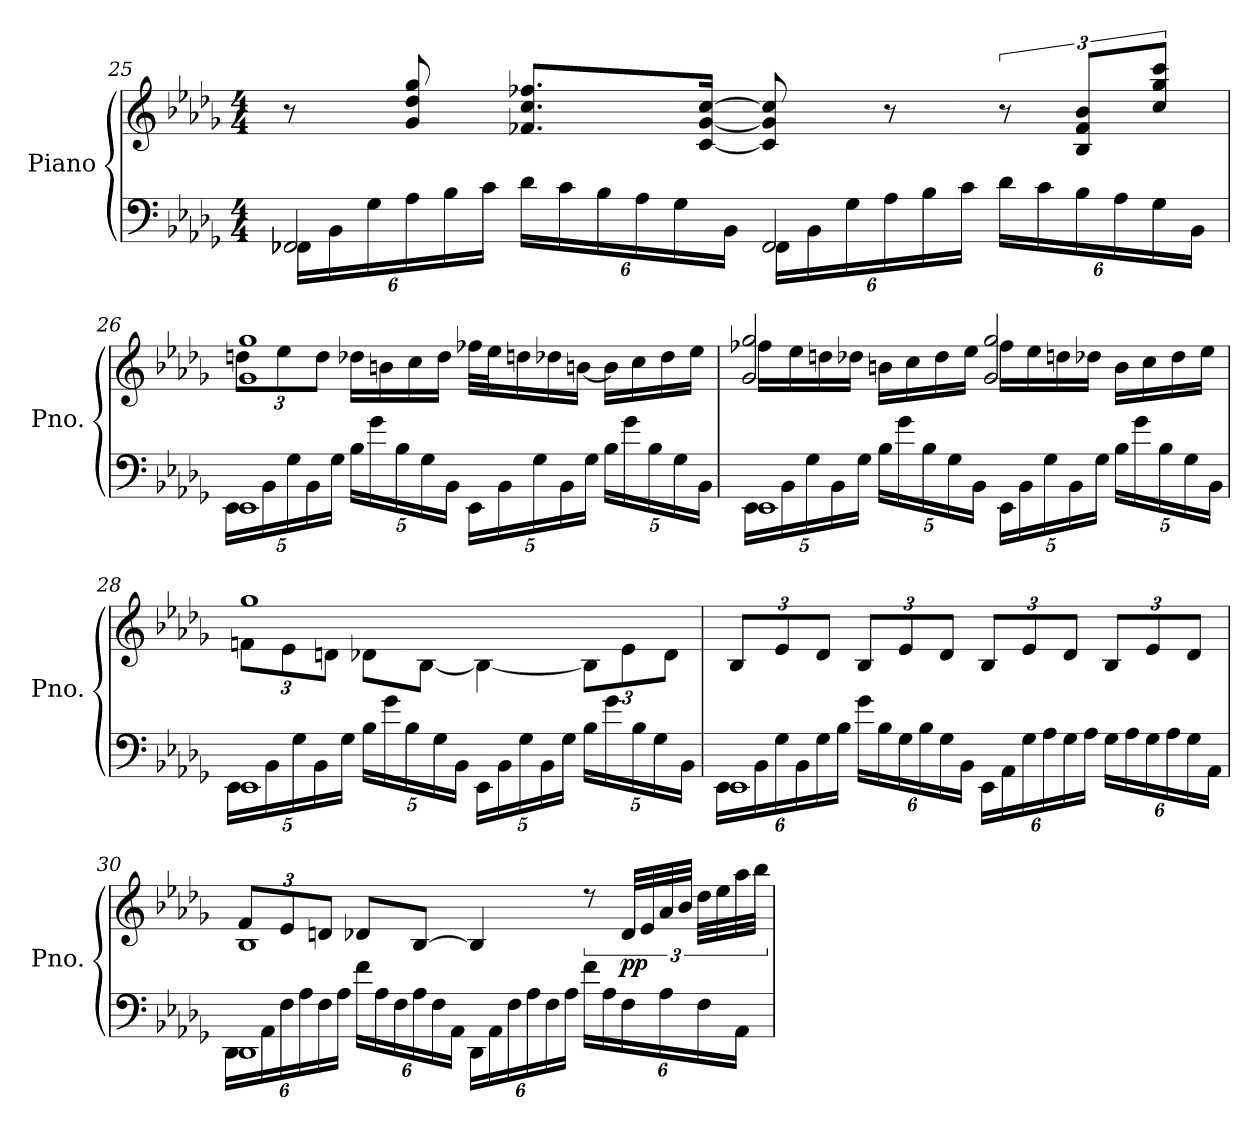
**kern	**kern	**dynam
*part1	*part1	*part1
*staff2	*staff1	*staff1/2
*I"Piano	*	*
*I'Pno.	*	*
!!LO:LB:g=z
*clefF4	*clefG2	*
*k[b-e-a-d-g-]	*k[b-e-a-d-g-]	*
*M4/4	*M4/4	*
=25	=25	=25
*^	*	*
*	*Xbrackettup	*	*
2FF-X/	24FF-\LL	8r	.
.	24BB-\	.	.
.	24G-\	.	.
.	24A-\	8g-/ 8dd-/ 8gg-/	.
.	24B-\	.	.
.	24c\JJ	.	.
.	24d-\LL	8.f-X/ 8.cc/ 8.ff-X/L	.
.	24c\	.	.
.	24B-\	.	.
.	24A-\	.	.
.	24G-\	.	.
.	.	[16c/ [16g-/ [16cc/Jk	.
.	24BB-\JJ	.	.
2FF-/	24FF-\LL	8c/] 8g-/] 8cc/]	.
.	24BB-\	.	.
.	24G-\	.	.
.	24A-\	8r	.
.	24B-\	.	.
.	24c\JJ	.	.
.	24d-\LL	12r	.
.	24c\	.	.
.	24B-\	12B-/ 12f-/ 12b-/L	.
.	24A-\	.	.
.	24G-\	12cc/ 12gg-/ 12ccc/J	.
.	24BB-\JJ	.	.
=26	=26	=26	=26
*	*	*^	*
*	*	*	*Xbrackettup	*
1EE-	20EE-\LL	1g- 1gg-	12ddn\L	.
.	20BB-\	.	.	.
.	.	.	12ee-\	.
.	20G-\	.	.	.
.	20BB-\	.	.	.
.	.	.	12dd\J	.
.	20G-\JJ	.	.	.
.	20B-\LL	.	16dd-X\LL	.
.	20g-\	.	.	.
.	.	.	16bn\	.
.	20B-\	.	.	.
.	.	.	16cc\	.
.	20G-\	.	.	.
.	.	.	16dd-\JJ	.
.	20BB-\JJ	.	.	.
.	20EE-\LL	.	32ff-X\LLL	.
.	.	.	32ee-\J	.
.	20BB-\	.	.	.
.	.	.	16ddn\	.
.	20G-\	.	.	.
.	.	.	16dd-X\	.
.	20BB-\	.	.	.
.	.	.	[16bn\JJ	.
.	20G-\JJ	.	.	.
.	20B-\LL	.	16b\LL]	.
.	20g-\	.	.	.
.	.	.	16cc\	.
.	20B-\	.	.	.
.	.	.	16dd-\	.
.	20G-\	.	.	.
.	.	.	16ee-\JJ	.
.	20BB-\JJ	.	.	.
!!LO:LB:g=z	!!
=27	=27	=27	=27	=27
1EE-	20EE-\LL	16ff-X\LL	2g-/ 2gg-/	.
.	20BB-\	.	.	.
.	.	16ee-\	.	.
.	20G-\	.	.	.
.	.	16ddn\	.	.
.	20BB-\	.	.	.
.	.	16dd-X\JJ	.	.
.	20G-\JJ	.	.	.
.	20B-\LL	16bn\LL	.	.
.	20g-\	.	.	.
.	.	16cc\	.	.
.	20B-\	.	.	.
.	.	16dd-\	.	.
.	20G-\	.	.	.
.	.	16ee-\JJ	.	.
.	20BB-\JJ	.	.	.
.	20EE-\LL	16ff-\LL	2g-/ 2gg-/	.
.	20BB-\	.	.	.
.	.	16ee-\	.	.
.	20G-\	.	.	.
.	.	16ddn\	.	.
.	20BB-\	.	.	.
.	.	16dd-X\JJ	.	.
.	20G-\JJ	.	.	.
.	20B-\LL	16b\LL	.	.
.	20g-\	.	.	.
.	.	16cc\	.	.
.	20B-\	.	.	.
.	.	16dd-\	.	.
.	20G-\	.	.	.
.	.	16ee-\JJ	.	.
.	20BB-\JJ	.	.	.
=28	=28	=28	=28	=28
1EE-	20EE-\LL	1gg-	12fn\L	.
.	20BB-\	.	.	.
.	.	.	12e-\	.
.	20G-\	.	.	.
.	20BB-\	.	.	.
.	.	.	12dn\J	.
.	20G-\JJ	.	.	.
.	20B-\LL	.	8d-X\L	.
.	20g-\	.	.	.
.	20B-\	.	.	.
.	.	.	[8B-\J	.
.	20G-\	.	.	.
.	20BB-\JJ	.	.	.
.	20EE-\LL	.	4B-\_	.
.	20BB-\	.	.	.
.	20G-\	.	.	.
.	20BB-\	.	.	.
.	20G-\JJ	.	.	.
.	20B-\LL	.	12B-\L]	.
.	20g-\	.	.	.
.	.	.	12e-\	.
.	20B-\	.	.	.
.	20G-\	.	.	.
.	.	.	12d-\J	.
.	20BB-\JJ	.	.	.
*	*	*v	*v	*
!!LO:PB:g=z
=29	=29	=29	=29
1EE-	24EE-\LL	12B-/L	.
.	24BB-\	.	.
.	24G-\	12e-/	.
.	24BB-\	.	.
.	24G-\	12d-/J	.
.	24B-\JJ	.	.
.	24g-\LL	12B-/L	.
.	24B-\	.	.
.	24G-\	12e-/	.
.	24B-\	.	.
.	24G-\	12d-/J	.
.	24BB-\JJ	.	.
.	24EE-\LL	12B-/L	.
.	24AA-\	.	.
.	24G-\	12e-/	.
.	24A-\	.	.
.	24G-\	12d-/J	.
.	24A-\JJ	.	.
.	24G-\LL	12B-/L	.
.	24A-\	.	.
.	24G-\	12e-/	.
.	24A-\	.	.
.	24G-\	12d-/J	.
.	24AA-\JJ	.	.
=30	=30	=30	=30
*	*	*^	*
1DD-	24DD-\LL	12f/L	1B-	.
.	24AA-\	.	.	.
.	24F\	12e-/	.	.
.	24A-\	.	.	.
.	24F\	12dn/J	.	.
.	24A-\JJ	.	.	.
.	24f\LL	8d-X/L	.	.
.	24A-\	.	.	.
.	24F\	.	.	.
.	24A-\	[8B-/J	.	.
.	24F\	.	.	.
.	24AA-\JJ	.	.	.
.	24DD-\LL	4B-/]	.	.
.	24AA-\	.	.	.
.	24F\	.	.	.
.	24A-\	.	.	.
.	24F\	.	.	.
.	24A-\JJ	.	.	.
*	*	*brackettup	*	*
.	24f\LL	12r	.	.
.	24A-\	.	.	.
!	!	!	!	!LO:DY:b
.	24F\	48d-/LLL	.	pp
.	.	48e-/	.	.
.	24A-\	48a-/	.	.
.	.	48b-/JJJ	.	.
.	24F\	48dd-\LLL	.	.
.	.	48ee-\	.	.
.	24AA-\JJ	48aa-\	.	.
.	.	48bb-\JJJ	.	.
*v	*v	*	*	*
*	*v	*v	*
=	=	=
*-	*-	*-
